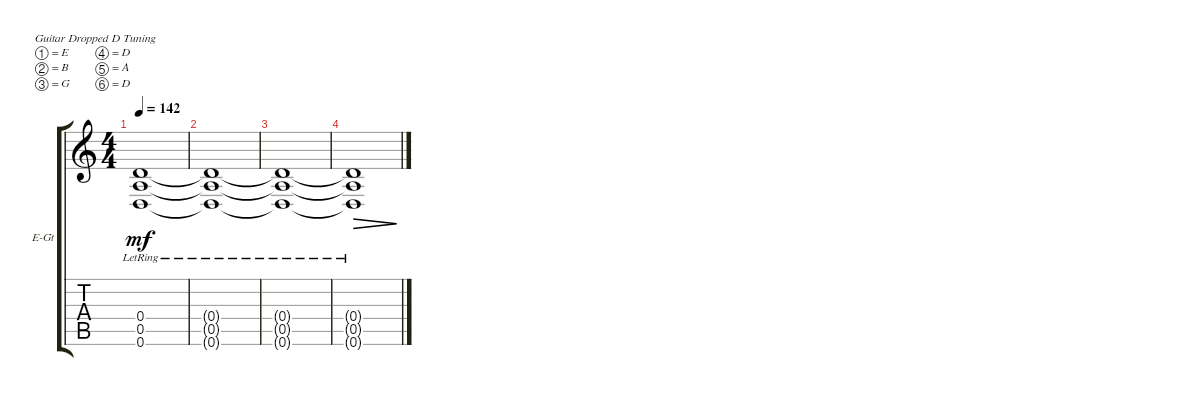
\defaultSystemsLayout 4
\bracketExtendMode groupsimilarinstruments
\firstSystemTrackNameOrientation horizontal
\otherSystemsTrackNameOrientation horizontal
\track ("lead" "E-Gt") {instrument distortionguitar}
\staff {score tabs}
\tuning (E4 B3 G3 D3 A2 D2)
\ts (4 4)
\tempo 142
\clef g2
\ks c
(0.6 0.5 0.4{lr}).1{dy mf} |
(0.6{t} 0.5{t} 0.4{lr t}).1 |
(0.6{t} 0.5{t} 0.4{lr t}).1 |
(0.6{t} 0.5{t} 0.4{lr t}).1{dec}
